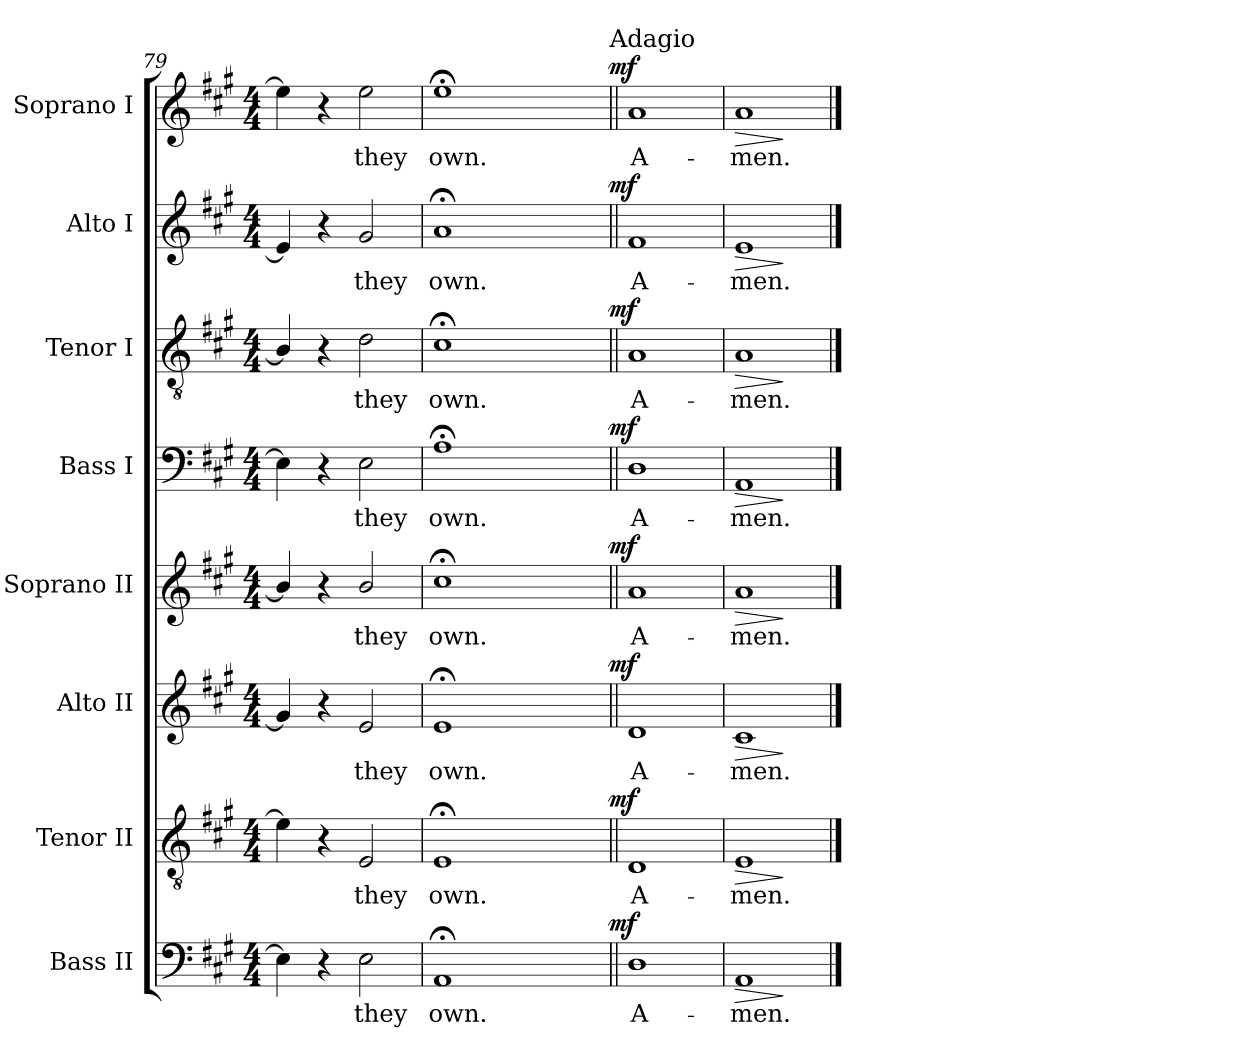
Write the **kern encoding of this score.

**kern	**text	**dynam	**kern	**text	**dynam	**kern	**text	**dynam	**kern	**text	**dynam	**kern	**text	**dynam	**kern	**text	**dynam	**kern	**text	**dynam	**kern	**text	**dynam
*part8	*part8	*part8	*part7	*part7	*part7	*part6	*part6	*part6	*part5	*part5	*part5	*part4	*part4	*part4	*part3	*part3	*part3	*part2	*part2	*part2	*part1	*part1	*part1
*staff8	*staff8	*staff8	*staff7	*staff7	*staff7	*staff6	*staff6	*staff6	*staff5	*staff5	*staff5	*staff4	*staff4	*staff4	*staff3	*staff3	*staff3	*staff2	*staff2	*staff2	*staff1	*staff1	*staff1
*I"Bass II	*	*	*I"Tenor II	*	*	*I"Alto II	*	*	*I"Soprano II	*	*	*I"Bass I	*	*	*I"Tenor I	*	*	*I"Alto I	*	*	*I"Soprano I	*	*
*I'B.	*	*	*I'T.	*	*	*I'A.	*	*	*I'S.	*	*	*I'B.	*	*	*I'T.	*	*	*I'A.	*	*	*I'S.	*	*
*clefF4	*	*	*clefGv2	*	*	*clefG2	*	*	*clefG2	*	*	*clefF4	*	*	*clefGv2	*	*	*clefG2	*	*	*clefG2	*	*
*	*	*	*ITrd7c12	*	*	*	*	*	*	*	*	*	*	*	*ITrd7c12	*	*	*	*	*	*	*	*
*k[f#c#g#]	*	*	*k[f#c#g#]	*	*	*k[f#c#g#]	*	*	*k[f#c#g#]	*	*	*k[f#c#g#]	*	*	*k[f#c#g#]	*	*	*k[f#c#g#]	*	*	*k[f#c#g#]	*	*
*A:	*	*	*A:	*	*	*A:	*	*	*A:	*	*	*A:	*	*	*A:	*	*	*A:	*	*	*A:	*	*
*M4/4	*	*	*M4/4	*	*	*M4/4	*	*	*M4/4	*	*	*M4/4	*	*	*M4/4	*	*	*M4/4	*	*	*M4/4	*	*
=79	=79	=79	=79	=79	=79	=79	=79	=79	=79	=79	=79	=79	=79	=79	=79	=79	=79	=79	=79	=79	=79	=79	=79
4Ei\]	.	.	4Ei\]	.	.	4g#i/]	.	.	4bi/]	.	.	4Ei\]	.	.	4BBi/]	.	.	4ei/]	.	.	4eei\]	.	.
4r	.	.	4r	.	.	4r	.	.	4r	.	.	4r	.	.	4r	.	.	4r	.	.	4r	.	.
!	!LO:LY:b:color=#000000	!	!	!	!	!	!	!	!	!	!	!	!	!	!	!	!	!	!	!	!	!	!
!	!	!	!	!LO:LY:b:color=#000000	!	!	!	!	!	!	!	!	!	!	!	!	!	!	!	!	!	!	!
!	!	!	!	!	!	!	!LO:LY:b:color=#000000	!	!	!	!	!	!	!	!	!	!	!	!	!	!	!	!
!	!	!	!	!	!	!	!	!	!	!LO:LY:b:color=#000000	!	!	!	!	!	!	!	!	!	!	!	!	!
!	!	!	!	!	!	!	!	!	!	!	!	!	!LO:LY:b:color=#000000	!	!	!	!	!	!	!	!	!	!
!	!	!	!	!	!	!	!	!	!	!	!	!	!	!	!	!LO:LY:b:color=#000000	!	!	!	!	!	!	!
!	!	!	!	!	!	!	!	!	!	!	!	!	!	!	!	!	!	!	!LO:LY:b:color=#000000	!	!	!	!
!	!	!	!	!	!	!	!	!	!	!	!	!	!	!	!	!	!	!	!	!	!	!LO:LY:b:color=#000000	!
2Ei\	they	.	2EEi/	they	.	2ei/	they	.	2bi/	they	.	2Ei\	they	.	2Di\	they	.	2g#i/	they	.	2eei\	they	.
=80	=80	=80	=80	=80	=80	=80	=80	=80	=80	=80	=80	=80	=80	=80	=80	=80	=80	=80	=80	=80	=80	=80	=80
!	!LO:LY:b:color=#000000	!	!	!	!	!	!	!	!	!	!	!	!	!	!	!	!	!	!	!	!	!	!
!	!	!	!	!LO:LY:b:color=#000000	!	!	!	!	!	!	!	!	!	!	!	!	!	!	!	!	!	!	!
!	!	!	!	!	!	!	!LO:LY:b:color=#000000	!	!	!	!	!	!	!	!	!	!	!	!	!	!	!	!
!	!	!	!	!	!	!	!	!	!	!LO:LY:b:color=#000000	!	!	!	!	!	!	!	!	!	!	!	!	!
!	!	!	!	!	!	!	!	!	!	!	!	!	!LO:LY:b:color=#000000	!	!	!	!	!	!	!	!	!	!
!	!	!	!	!	!	!	!	!	!	!	!	!	!	!	!	!LO:LY:b:color=#000000	!	!	!	!	!	!	!
!	!	!	!	!	!	!	!	!	!	!	!	!	!	!	!	!	!	!	!LO:LY:b:color=#000000	!	!	!	!
!	!	!	!	!	!	!	!	!	!	!	!	!	!	!	!	!	!	!	!	!	!	!LO:LY:b:color=#000000	!
*^	*	*	*^	*	*	*^	*	*	*^	*	*	*^	*	*	*^	*	*	*^	*	*	*^	*	*
1AA;i	2ryy	own.	.	1EE;i	2ryy	own.	.	1e;i	2ryy	own.	.	1cc#;i	2ryy	own.	.	1A;i	2ryy	own.	.	1C#;i	2ryy	own.	.	1a;i	2ryy	own.	.	1ee;i	2ryy	own.	.
.	4ryy	.	.	.	4ryy	.	.	.	4ryy	.	.	.	4ryy	.	.	.	4ryy	.	.	.	4ryy	.	.	.	4ryy	.	.	.	4ryy	.	.
.	8ryy	.	.	.	8ryy	.	.	.	8ryy	.	.	.	8ryy	.	.	.	8ryy	.	.	.	8ryy	.	.	.	8ryy	.	.	.	8ryy	.	.
.	16ryy	.	.	.	16ryy	.	.	.	16ryy	.	.	.	16ryy	.	.	.	16ryy	.	.	.	16ryy	.	.	.	16ryy	.	.	.	16ryy	.	.
.	32ryy	.	.	.	32ryy	.	.	.	32ryy	.	.	.	32ryy	.	.	.	32ryy	.	.	.	32ryy	.	.	.	32ryy	.	.	.	32ryy	.	.
.	64ryy	.	.	.	64ryy	.	.	.	64ryy	.	.	.	64ryy	.	.	.	64ryy	.	.	.	64ryy	.	.	.	64ryy	.	.	.	64ryy	.	.
.	128...ryy	.	.	.	128...ryy	.	.	.	128...ryy	.	.	.	128...ryy	.	.	.	128...ryy	.	.	.	128...ryy	.	.	.	128...ryy	.	.	.	128...ryy	.	.
!	!	!	!	!	!	!	!	!	!	!	!	!	!	!	!	!	!	!	!	!	!	!	!	!	!	!	!	!	!LO:TX:a:t=Adagio	!	!
.	1024ryy	.	mf	.	1024ryy	.	mf	.	1024ryy	.	mf	.	1024ryy	.	mf	.	1024ryy	.	mf	.	1024ryy	.	mf	.	1024ryy	.	mf	.	1024ryy	.	mf
*v	*v	*	*	*	*	*	*	*v	*v	*	*	*v	*v	*	*	*v	*v	*	*	*v	*v	*	*	*v	*v	*	*	*v	*v	*	*
*	*	*	*v	*v	*	*	*	*	*	*	*	*	*	*	*	*	*	*	*	*	*	*	*	*
=81||	=81||	=81||	=81||	=81||	=81||	=81||	=81||	=81||	=81||	=81||	=81||	=81||	=81||	=81||	=81||	=81||	=81||	=81||	=81||	=81||	=81||	=81||	=81||
*^	*	*	*^	*	*	*^	*	*	*^	*	*	*^	*	*	*^	*	*	*^	*	*	*^	*	*
!	!	!LO:LY:b:color=#000000	!	!	!	!	!	!	!	!	!	!	!	!	!	!	!	!	!	!	!	!	!	!	!	!	!	!	!	!	!
*v	*v	*	*	*	*	*	*	*v	*v	*	*	*v	*v	*	*	*v	*v	*	*	*v	*v	*	*	*v	*v	*	*	*v	*v	*	*
*	*	*	*v	*v	*	*	*	*	*	*	*	*	*	*	*	*	*	*	*	*	*	*	*	*
*^	*	*	*^	*	*	*^	*	*	*^	*	*	*^	*	*	*^	*	*	*^	*	*	*^	*	*
!	!	!	!	!	!	!LO:LY:b:color=#000000	!	!	!	!	!	!	!	!	!	!	!	!	!	!	!	!	!	!	!	!	!	!	!	!	!
*v	*v	*	*	*	*	*	*	*v	*v	*	*	*v	*v	*	*	*v	*v	*	*	*v	*v	*	*	*v	*v	*	*	*v	*v	*	*
*	*	*	*v	*v	*	*	*	*	*	*	*	*	*	*	*	*	*	*	*	*	*	*	*	*
*^	*	*	*^	*	*	*^	*	*	*^	*	*	*^	*	*	*^	*	*	*^	*	*	*^	*	*
!	!	!	!	!	!	!	!	!	!	!LO:LY:b:color=#000000	!	!	!	!	!	!	!	!	!	!	!	!	!	!	!	!	!	!	!	!	!
*v	*v	*	*	*	*	*	*	*v	*v	*	*	*v	*v	*	*	*v	*v	*	*	*v	*v	*	*	*v	*v	*	*	*v	*v	*	*
*	*	*	*v	*v	*	*	*	*	*	*	*	*	*	*	*	*	*	*	*	*	*	*	*	*
*^	*	*	*^	*	*	*^	*	*	*^	*	*	*^	*	*	*^	*	*	*^	*	*	*^	*	*
!	!	!	!	!	!	!	!	!	!	!	!	!	!	!LO:LY:b:color=#000000	!	!	!	!	!	!	!	!	!	!	!	!	!	!	!	!	!
*v	*v	*	*	*	*	*	*	*v	*v	*	*	*v	*v	*	*	*v	*v	*	*	*v	*v	*	*	*v	*v	*	*	*v	*v	*	*
*	*	*	*v	*v	*	*	*	*	*	*	*	*	*	*	*	*	*	*	*	*	*	*	*	*
*^	*	*	*^	*	*	*^	*	*	*^	*	*	*^	*	*	*^	*	*	*^	*	*	*^	*	*
!	!	!	!	!	!	!	!	!	!	!	!	!	!	!	!	!	!	!LO:LY:b:color=#000000	!	!	!	!	!	!	!	!	!	!	!	!	!
*v	*v	*	*	*	*	*	*	*v	*v	*	*	*v	*v	*	*	*v	*v	*	*	*v	*v	*	*	*v	*v	*	*	*v	*v	*	*
*	*	*	*v	*v	*	*	*	*	*	*	*	*	*	*	*	*	*	*	*	*	*	*	*	*
*^	*	*	*^	*	*	*^	*	*	*^	*	*	*^	*	*	*^	*	*	*^	*	*	*^	*	*
!	!	!	!	!	!	!	!	!	!	!	!	!	!	!	!	!	!	!	!	!	!	!LO:LY:b:color=#000000	!	!	!	!	!	!	!	!	!
*v	*v	*	*	*	*	*	*	*v	*v	*	*	*v	*v	*	*	*v	*v	*	*	*v	*v	*	*	*v	*v	*	*	*v	*v	*	*
*	*	*	*v	*v	*	*	*	*	*	*	*	*	*	*	*	*	*	*	*	*	*	*	*	*
*^	*	*	*^	*	*	*^	*	*	*^	*	*	*^	*	*	*^	*	*	*^	*	*	*^	*	*
!	!	!	!	!	!	!	!	!	!	!	!	!	!	!	!	!	!	!	!	!	!	!	!	!	!	!LO:LY:b:color=#000000	!	!	!	!	!
*v	*v	*	*	*	*	*	*	*v	*v	*	*	*v	*v	*	*	*v	*v	*	*	*v	*v	*	*	*v	*v	*	*	*v	*v	*	*
*	*	*	*v	*v	*	*	*	*	*	*	*	*	*	*	*	*	*	*	*	*	*	*	*	*
*^	*	*	*^	*	*	*^	*	*	*^	*	*	*^	*	*	*^	*	*	*^	*	*	*^	*	*
!	!	!	!	!	!	!	!	!	!	!	!	!	!	!	!	!	!	!	!	!	!	!	!	!	!	!	!	!	!	!LO:LY:b:color=#000000	!
*v	*v	*	*	*	*	*	*	*v	*v	*	*	*v	*v	*	*	*v	*v	*	*	*v	*v	*	*	*v	*v	*	*	*v	*v	*	*
*	*	*	*v	*v	*	*	*	*	*	*	*	*	*	*	*	*	*	*	*	*	*	*	*	*
1Di	A-	.	1DDi	A-	.	1di	A-	.	1ai	A-	.	1Di	A-	.	1AAi	A-	.	1f#i	A-	.	1ai	A-	.
=82	=82	=82	=82	=82	=82	=82	=82	=82	=82	=82	=82	=82	=82	=82	=82	=82	=82	=82	=82	=82	=82	=82	=82
!	!LO:LY:b:color=#000000	!LO:HP:b	!	!	!	!	!	!	!	!	!	!	!	!	!	!	!	!	!	!	!	!	!
!	!	!	!	!LO:LY:b:color=#000000	!LO:HP:b	!	!	!	!	!	!	!	!	!	!	!	!	!	!	!	!	!	!
!	!	!	!	!	!	!	!LO:LY:b:color=#000000	!LO:HP:b	!	!	!	!	!	!	!	!	!	!	!	!	!	!	!
!	!	!	!	!	!	!	!	!	!	!LO:LY:b:color=#000000	!LO:HP:b	!	!	!	!	!	!	!	!	!	!	!	!
!	!	!	!	!	!	!	!	!	!	!	!	!	!LO:LY:b:color=#000000	!LO:HP:b	!	!	!	!	!	!	!	!	!
!	!	!	!	!	!	!	!	!	!	!	!	!	!	!	!	!LO:LY:b:color=#000000	!LO:HP:b	!	!	!	!	!	!
!	!	!	!	!	!	!	!	!	!	!	!	!	!	!	!	!	!	!	!LO:LY:b:color=#000000	!LO:HP:b	!	!	!
!	!	!	!	!	!	!	!	!	!	!	!	!	!	!	!	!	!	!	!	!	!	!LO:LY:b:color=#000000	!LO:HP:b
1AAi	-men.	>	1EEi	-men.	>	1c#i	-men.	>	1ai	-men.	>	1AAi	-men.	>	1AAi	-men.	>	1ei	-men.	>	1ai	-men.	>
.	.	]	.	.	]	.	.	]	.	.	]	.	.	]	.	.	]	.	.	]	.	.	]
==	==	==	==	==	==	==	==	==	==	==	==	==	==	==	==	==	==	==	==	==	==	==	==
*-	*-	*-	*-	*-	*-	*-	*-	*-	*-	*-	*-	*-	*-	*-	*-	*-	*-	*-	*-	*-	*-	*-	*-
